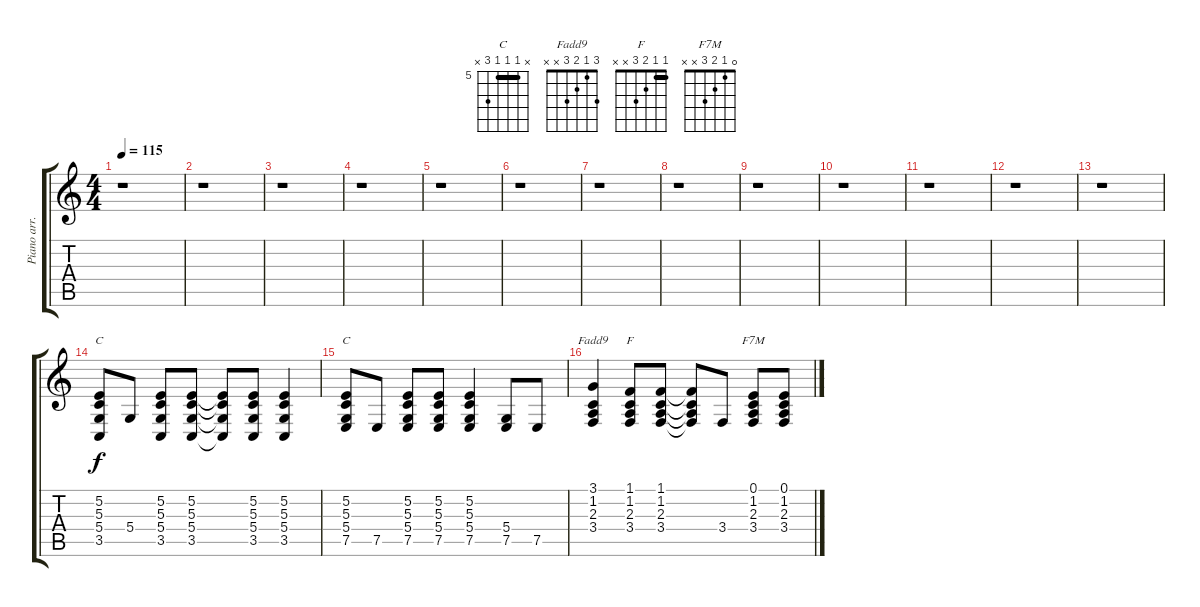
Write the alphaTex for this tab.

\track ("Piano arr. pour guitare" "Piano arr.") {instrument acousticgrandpiano}
\staff {score tabs}
\tuning (E4 B3 G3 D3 A2 E2) {hide}
\chord ("C" x 5 5 5 3 x) {barre 5}
\chord ("C" x 5 5 5 7 x) {firstfret 5 barre 5}
\chord ("Fadd9" 3 1 2 3 x x)
\chord ("F" 1 1 2 3 x x) {barre 1}
\chord ("F7M" 0 1 2 3 x x)
\ts (4 4)
\tempo 115
\clef g2
\ks c
r.1{dy f} |
r.1 |
r.1 |
r.1 |
r.1 |
r.1 |
r.1 |
r.1 |
r.1 |
r.1 |
r.1 |
r.1 |
r.1 |
(5.2 5.3 5.4 3.5).8{ch "C"} 5.4.8 (5.2 5.3 5.4 3.5).8 (5.2 5.3 5.4 3.5).8 (5.2{t} 5.3{t} 5.4{t} 3.5{t}).8 (5.2 5.3 5.4 3.5).8 (5.2 5.3 5.4 3.5).4 |
(5.2 5.3 5.4 7.5).8{ch "C"} 7.5.8 (5.2 5.3 5.4 7.5).8 (5.2 5.3 5.4 7.5).8 (5.2 5.3 5.4 7.5).4 (5.4 7.5).8 7.5.8 |
(3.1 1.2 2.3 3.4).4{ch "Fadd9"} (1.1 1.2 2.3 3.4).8{ch "F"} (1.1 1.2 2.3 3.4).8 (1.1{t} 1.2{t} 2.3{t} 3.4{t}).8 3.4.8 (0.1 1.2 2.3 3.4).8{ch "F7M"} (0.1 1.2 2.3 3.4).8
